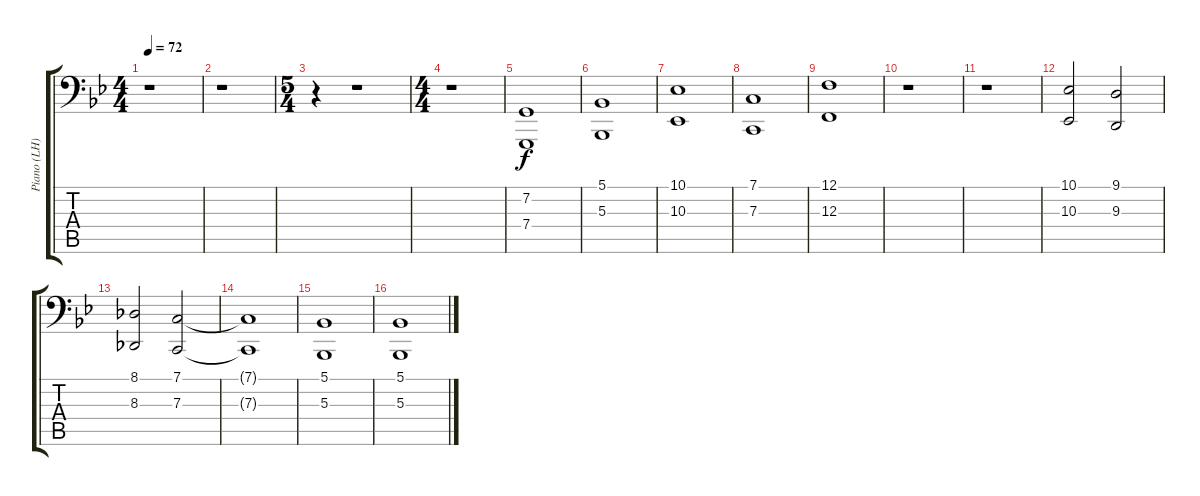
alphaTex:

\track ("Piano (LH)" "Piano (LH)") {instrument brightacousticpiano}
\staff {score tabs}
\tuning (F2 C2 F1 C1 F0 C0) {hide}
\ts (4 4)
\tempo 72
\clef f4
\ks bb
r.1{dy f instrument brightacousticpiano} |
r.1 |
\ts (5 4)
r.4 r.1 |
\ts (4 4)
r.1 |
(7.2 7.4).1 |
(5.1 5.3).1 |
(10.1 10.3).1 |
(7.1 7.3).1 |
(12.1 12.3).1 |
r.1 |
r.1 |
(10.1 10.3).2 (9.1 9.3).2 |
(8.1 8.3).2 (7.1 7.3).2 |
(7.1{t} 7.3{t}).1 |
(5.1 5.3).1 |
(5.1 5.3).1
